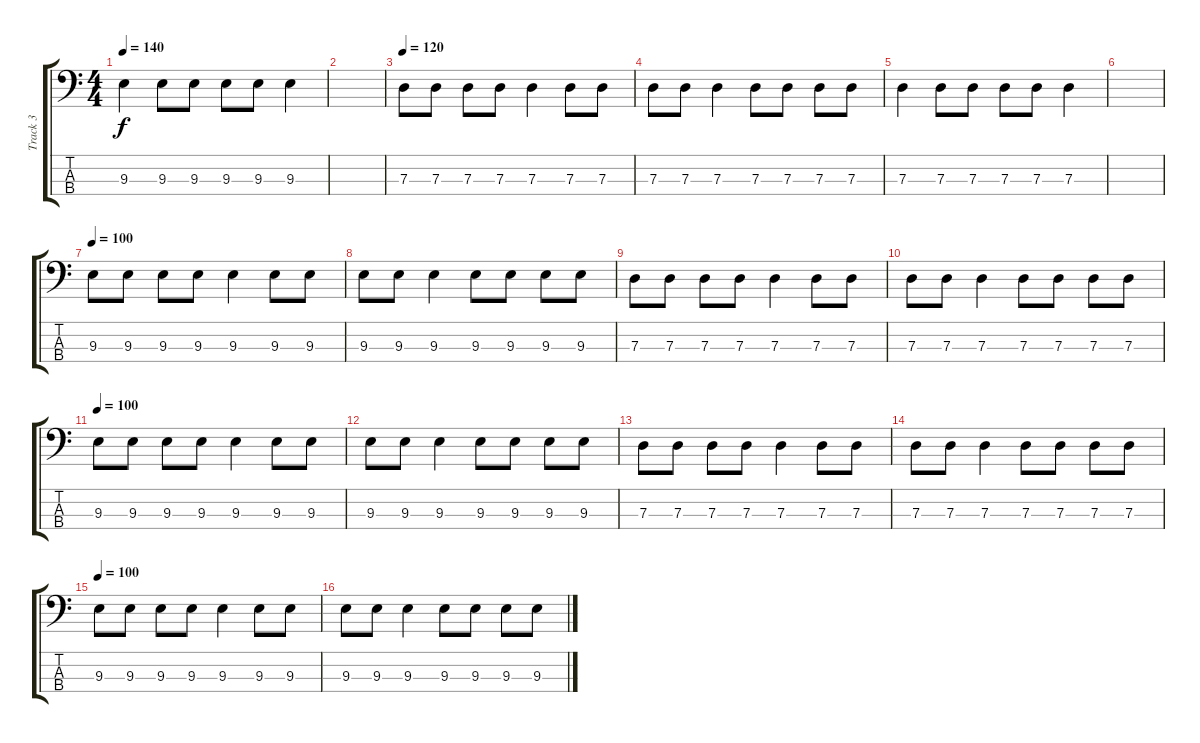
\track ("Track 3" "Track 3") {instrument electricbasspick}
\staff {score tabs}
\tuning (F2 C2 G1 D1) {hide}
\ts (4 4)
\tempo 140
\clef f4
\ks c
9.3.4{dy f} 9.3.8 9.3.8 9.3.8 9.3.8 9.3.4 |
|
\tempo 120
7.3.8 7.3.8 7.3.8 7.3.8 7.3.4 7.3.8 7.3.8 |
7.3.8 7.3.8 7.3.4 7.3.8 7.3.8 7.3.8 7.3.8 |
7.3.4 7.3.8 7.3.8 7.3.8 7.3.8 7.3.4 |
|
\tempo 100
9.3.8 9.3.8 9.3.8 9.3.8 9.3.4 9.3.8 9.3.8 |
9.3.8 9.3.8 9.3.4 9.3.8 9.3.8 9.3.8 9.3.8 |
7.3.8 7.3.8 7.3.8 7.3.8 7.3.4 7.3.8 7.3.8 |
7.3.8 7.3.8 7.3.4 7.3.8 7.3.8 7.3.8 7.3.8 |
\tempo 100
9.3.8 9.3.8 9.3.8 9.3.8 9.3.4 9.3.8 9.3.8 |
9.3.8 9.3.8 9.3.4 9.3.8 9.3.8 9.3.8 9.3.8 |
7.3.8 7.3.8 7.3.8 7.3.8 7.3.4 7.3.8 7.3.8 |
7.3.8 7.3.8 7.3.4 7.3.8 7.3.8 7.3.8 7.3.8 |
\tempo 100
9.3.8 9.3.8 9.3.8 9.3.8 9.3.4 9.3.8 9.3.8 |
9.3.8 9.3.8 9.3.4 9.3.8 9.3.8 9.3.8 9.3.8
